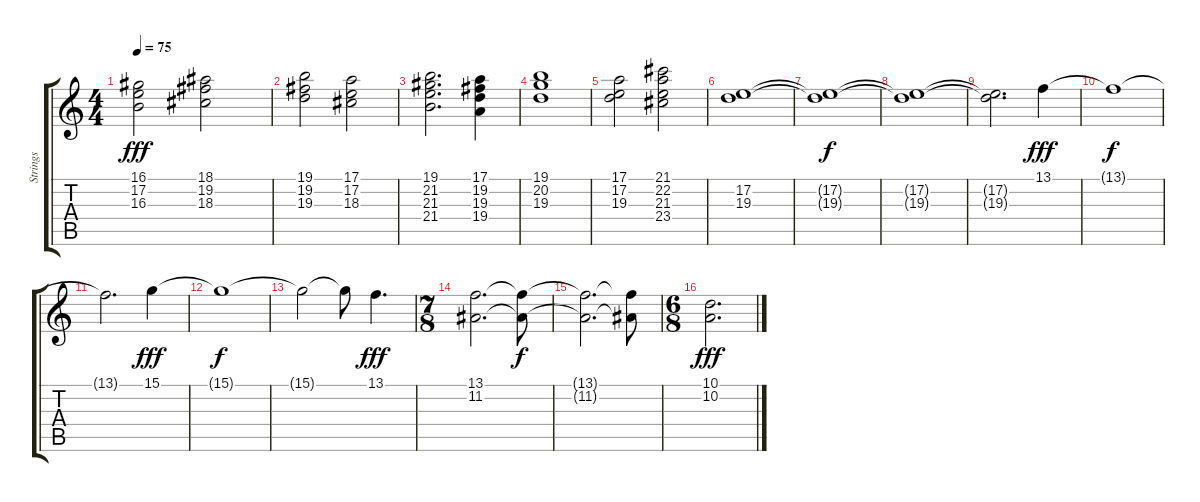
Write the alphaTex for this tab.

\track ("Strings" "Strings") {instrument stringensemble1}
\staff {score tabs}
\tuning (E4 B3 G3 D3 A2 E2) {hide}
\ts (4 4)
\tempo 75
\clef g2
\ks c
(16.1 17.2 16.3).2{dy fff} (18.1 19.2 18.3).2 |
(19.1 19.2 19.3).2 (17.1 17.2 18.3).2 |
(19.1 21.2 21.3 21.4).2{d} (17.1 19.2 19.3 19.4).4 |
(19.1 20.2 19.3).1 |
(17.1 17.2 19.3).2 (21.1 22.2 21.3 23.4).2 |
(17.2 19.3).1 |
(17.2{t} 19.3{t}).1{dy f} |
(17.2{t} 19.3{t}).1 |
(17.2{t} 19.3{t}).2{d} 13.1.4{dy fff} |
13.1{t}.1{dy f} |
13.1{t}.2{d} 15.1.4{dy fff} |
15.1{t}.1{dy f} |
15.1{t}.2 15.1{t}.8 13.1.4{d dy fff} |
\ts (7 8)
(13.1 11.2).2{d} (13.1{t} 11.2{t}).8{dy f} |
(13.1{t} 11.2{t}).2{d} (13.1{t} 11.2{t}).8 |
\ts (6 8)
(10.1 10.2).2{d dy fff}
